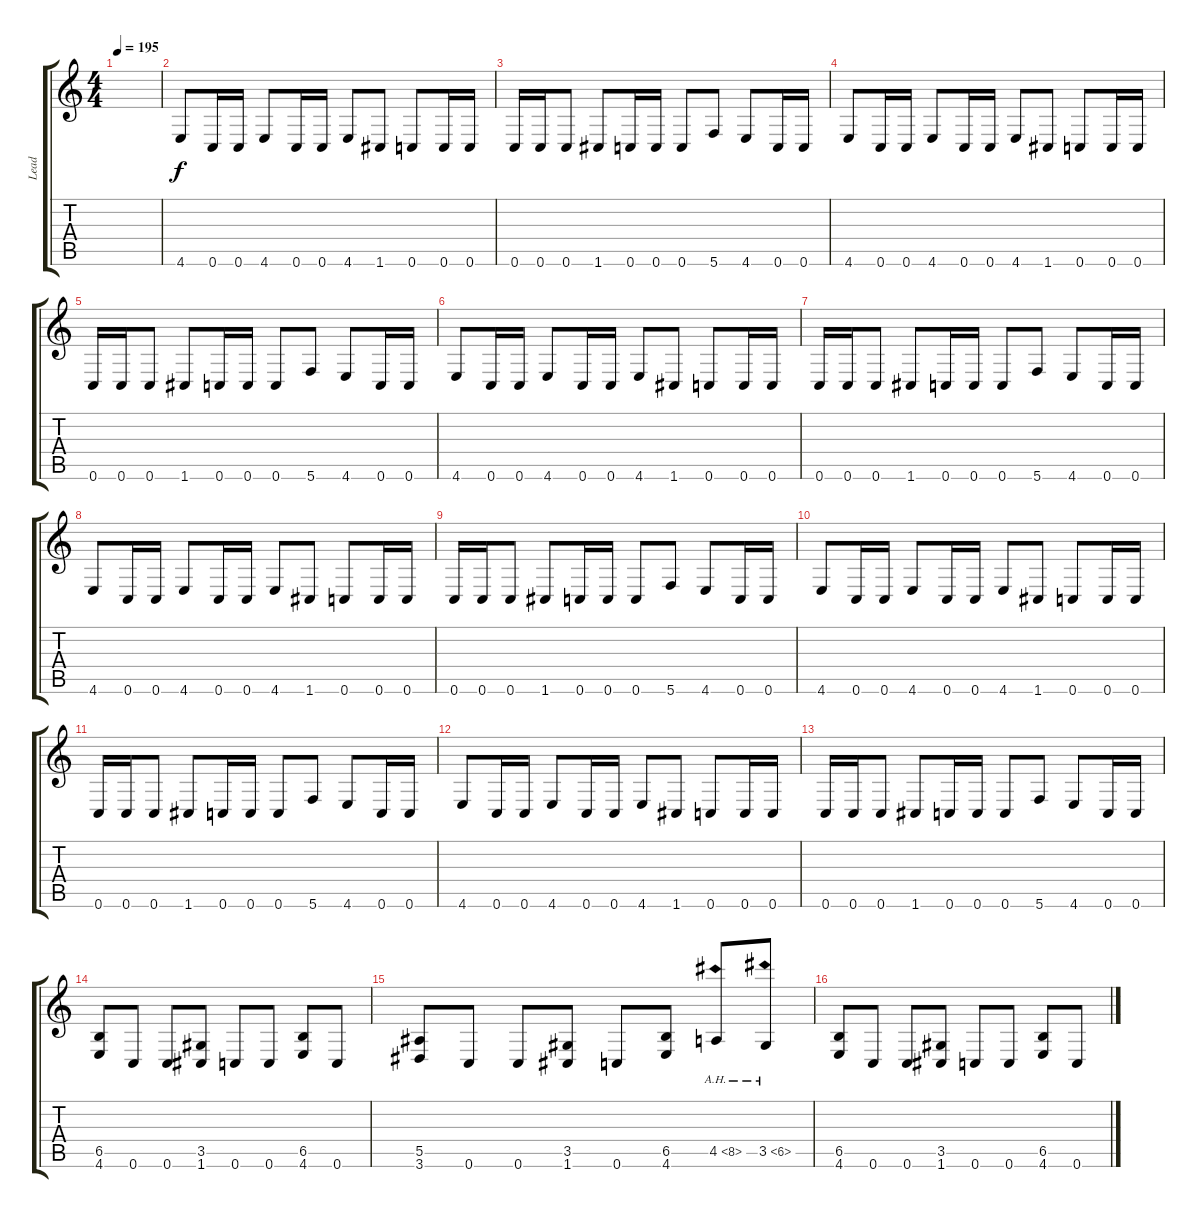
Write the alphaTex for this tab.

\track ("Lead" "Lead") {instrument overdrivenguitar}
\staff {score tabs}
\tuning (C4 G3 Eb3 Bb2 F2 C2) {hide}
\ts (4 4)
\tempo 195
\clef g2
\ks c
|
4.6.8 0.6.16 0.6.16 4.6.8 0.6.16 0.6.16 4.6.8 1.6.8 0.6.8 0.6.16 0.6.16 |
0.6.16 0.6.16 0.6.8 1.6.8 0.6.16 0.6.16 0.6.8 5.6.8 4.6.8 0.6.16 0.6.16 |
4.6.8 0.6.16 0.6.16 4.6.8 0.6.16 0.6.16 4.6.8 1.6.8 0.6.8 0.6.16 0.6.16 |
0.6.16 0.6.16 0.6.8 1.6.8 0.6.16 0.6.16 0.6.8 5.6.8 4.6.8 0.6.16 0.6.16 |
4.6.8 0.6.16 0.6.16 4.6.8 0.6.16 0.6.16 4.6.8 1.6.8 0.6.8 0.6.16 0.6.16 |
0.6.16 0.6.16 0.6.8 1.6.8 0.6.16 0.6.16 0.6.8 5.6.8 4.6.8 0.6.16 0.6.16 |
4.6.8 0.6.16 0.6.16 4.6.8 0.6.16 0.6.16 4.6.8 1.6.8 0.6.8 0.6.16 0.6.16 |
0.6.16 0.6.16 0.6.8 1.6.8 0.6.16 0.6.16 0.6.8 5.6.8 4.6.8 0.6.16 0.6.16 |
4.6.8 0.6.16 0.6.16 4.6.8 0.6.16 0.6.16 4.6.8 1.6.8 0.6.8 0.6.16 0.6.16 |
0.6.16 0.6.16 0.6.8 1.6.8 0.6.16 0.6.16 0.6.8 5.6.8 4.6.8 0.6.16 0.6.16 |
4.6.8 0.6.16 0.6.16 4.6.8 0.6.16 0.6.16 4.6.8 1.6.8 0.6.8 0.6.16 0.6.16 |
0.6.16 0.6.16 0.6.8 1.6.8 0.6.16 0.6.16 0.6.8 5.6.8 4.6.8 0.6.16 0.6.16 |
(6.5 4.6).8 0.6.8 0.6.8 (3.5 1.6).8 0.6.8 0.6.8 (6.5 4.6).8 0.6.8 |
(5.5 3.6).8 0.6.8 0.6.8 (3.5 1.6).8 0.6.8 (6.5 4.6).8 4.5{ah 4}.8 3.5{ah 3}.8 |
(6.5 4.6).8 0.6.8 0.6.8 (3.5 1.6).8 0.6.8 0.6.8 (6.5 4.6).8 0.6.8
